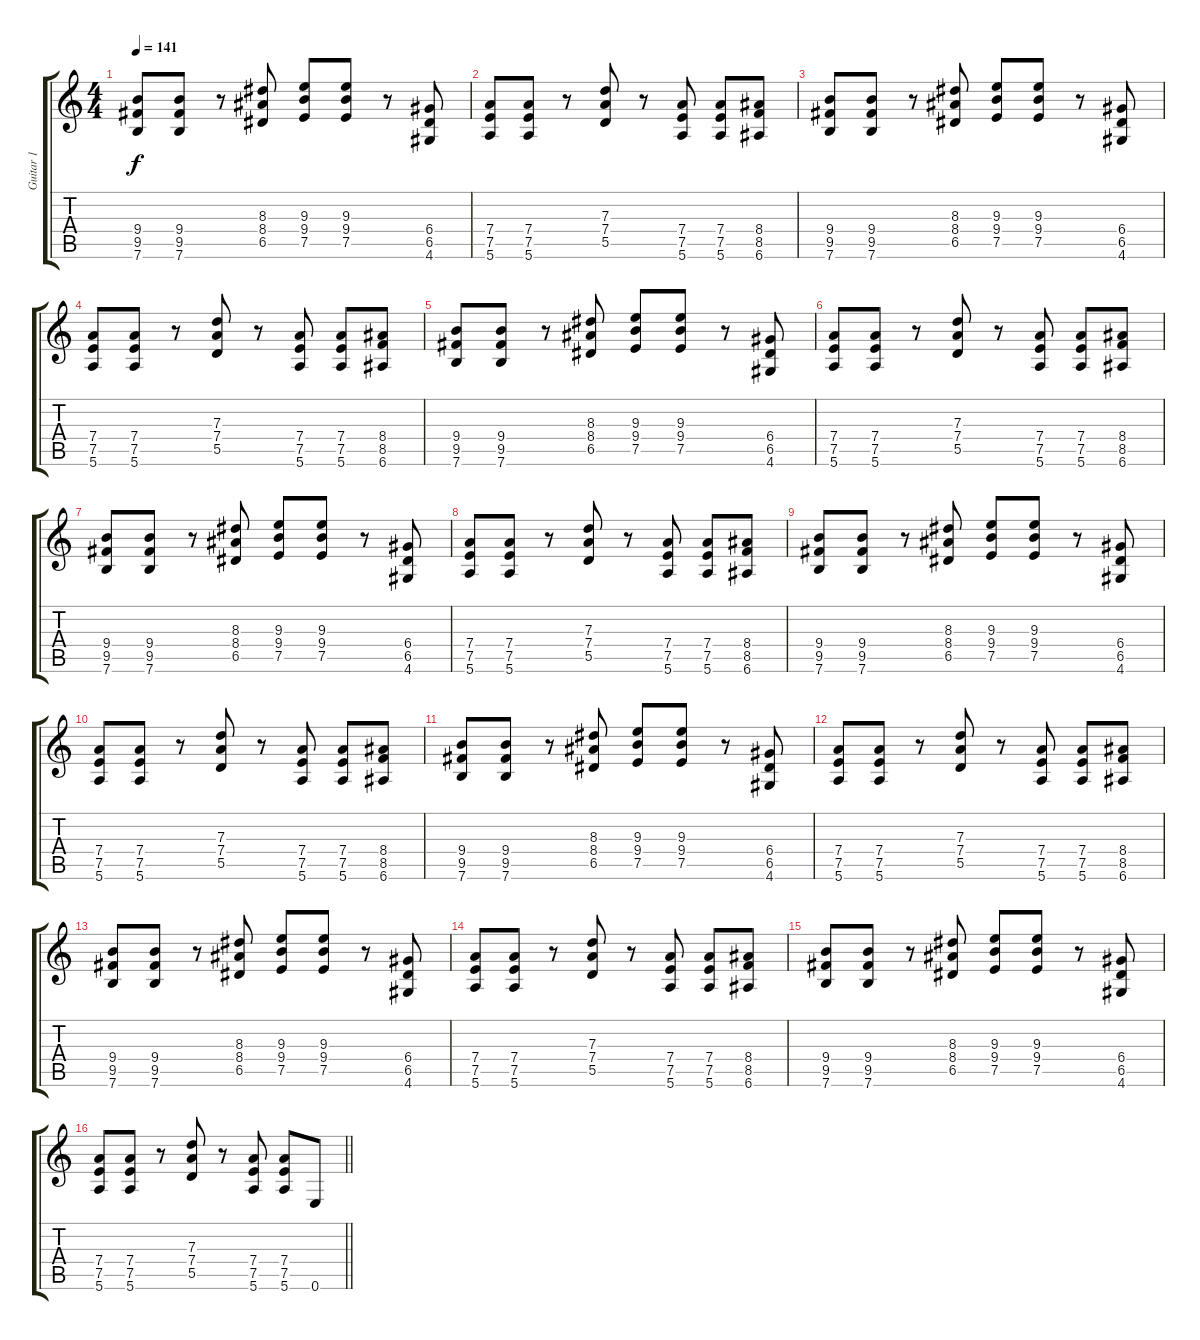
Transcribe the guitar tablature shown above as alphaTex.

\track ("Guitar 1" "Guitar 1") {instrument overdrivenguitar}
\staff {score tabs}
\tuning (E4 B3 G3 D3 A2 E2) {hide}
\ts (4 4)
\tempo 141
\clef g2
\ks c
(9.4 9.5 7.6).8{dy f} (9.4 9.5 7.6).8 r.8 (8.3 8.4 6.5).8 (9.3 9.4 7.5).8 (9.3 9.4 7.5).8 r.8 (6.4 6.5 4.6).8 |
(7.4 7.5 5.6).8 (7.4 7.5 5.6).8 r.8 (7.3 7.4 5.5).8 r.8 (7.4 7.5 5.6).8 (7.4 7.5 5.6).8 (8.4 8.5 6.6).8 |
(9.4 9.5 7.6).8 (9.4 9.5 7.6).8 r.8 (8.3 8.4 6.5).8 (9.3 9.4 7.5).8 (9.3 9.4 7.5).8 r.8 (6.4 6.5 4.6).8 |
(7.4 7.5 5.6).8 (7.4 7.5 5.6).8 r.8 (7.3 7.4 5.5).8 r.8 (7.4 7.5 5.6).8 (7.4 7.5 5.6).8 (8.4 8.5 6.6).8 |
(9.4 9.5 7.6).8 (9.4 9.5 7.6).8 r.8 (8.3 8.4 6.5).8 (9.3 9.4 7.5).8 (9.3 9.4 7.5).8 r.8 (6.4 6.5 4.6).8 |
(7.4 7.5 5.6).8 (7.4 7.5 5.6).8 r.8 (7.3 7.4 5.5).8 r.8 (7.4 7.5 5.6).8 (7.4 7.5 5.6).8 (8.4 8.5 6.6).8 |
(9.4 9.5 7.6).8 (9.4 9.5 7.6).8 r.8 (8.3 8.4 6.5).8 (9.3 9.4 7.5).8 (9.3 9.4 7.5).8 r.8 (6.4 6.5 4.6).8 |
(7.4 7.5 5.6).8 (7.4 7.5 5.6).8 r.8 (7.3 7.4 5.5).8 r.8 (7.4 7.5 5.6).8 (7.4 7.5 5.6).8 (8.4 8.5 6.6).8 |
(9.4 9.5 7.6).8 (9.4 9.5 7.6).8 r.8 (8.3 8.4 6.5).8 (9.3 9.4 7.5).8 (9.3 9.4 7.5).8 r.8 (6.4 6.5 4.6).8 |
(7.4 7.5 5.6).8 (7.4 7.5 5.6).8 r.8 (7.3 7.4 5.5).8 r.8 (7.4 7.5 5.6).8 (7.4 7.5 5.6).8 (8.4 8.5 6.6).8 |
(9.4 9.5 7.6).8 (9.4 9.5 7.6).8 r.8 (8.3 8.4 6.5).8 (9.3 9.4 7.5).8 (9.3 9.4 7.5).8 r.8 (6.4 6.5 4.6).8 |
(7.4 7.5 5.6).8 (7.4 7.5 5.6).8 r.8 (7.3 7.4 5.5).8 r.8 (7.4 7.5 5.6).8 (7.4 7.5 5.6).8 (8.4 8.5 6.6).8 |
(9.4 9.5 7.6).8 (9.4 9.5 7.6).8 r.8 (8.3 8.4 6.5).8 (9.3 9.4 7.5).8 (9.3 9.4 7.5).8 r.8 (6.4 6.5 4.6).8 |
(7.4 7.5 5.6).8 (7.4 7.5 5.6).8 r.8 (7.3 7.4 5.5).8 r.8 (7.4 7.5 5.6).8 (7.4 7.5 5.6).8 (8.4 8.5 6.6).8 |
(9.4 9.5 7.6).8 (9.4 9.5 7.6).8 r.8 (8.3 8.4 6.5).8 (9.3 9.4 7.5).8 (9.3 9.4 7.5).8 r.8 (6.4 6.5 4.6).8 |
\barLineRight lightlight
(7.4 7.5 5.6).8 (7.4 7.5 5.6).8 r.8 (7.3 7.4 5.5).8 r.8 (7.4 7.5 5.6).8 (7.4 7.5 5.6).8 0.6.8
